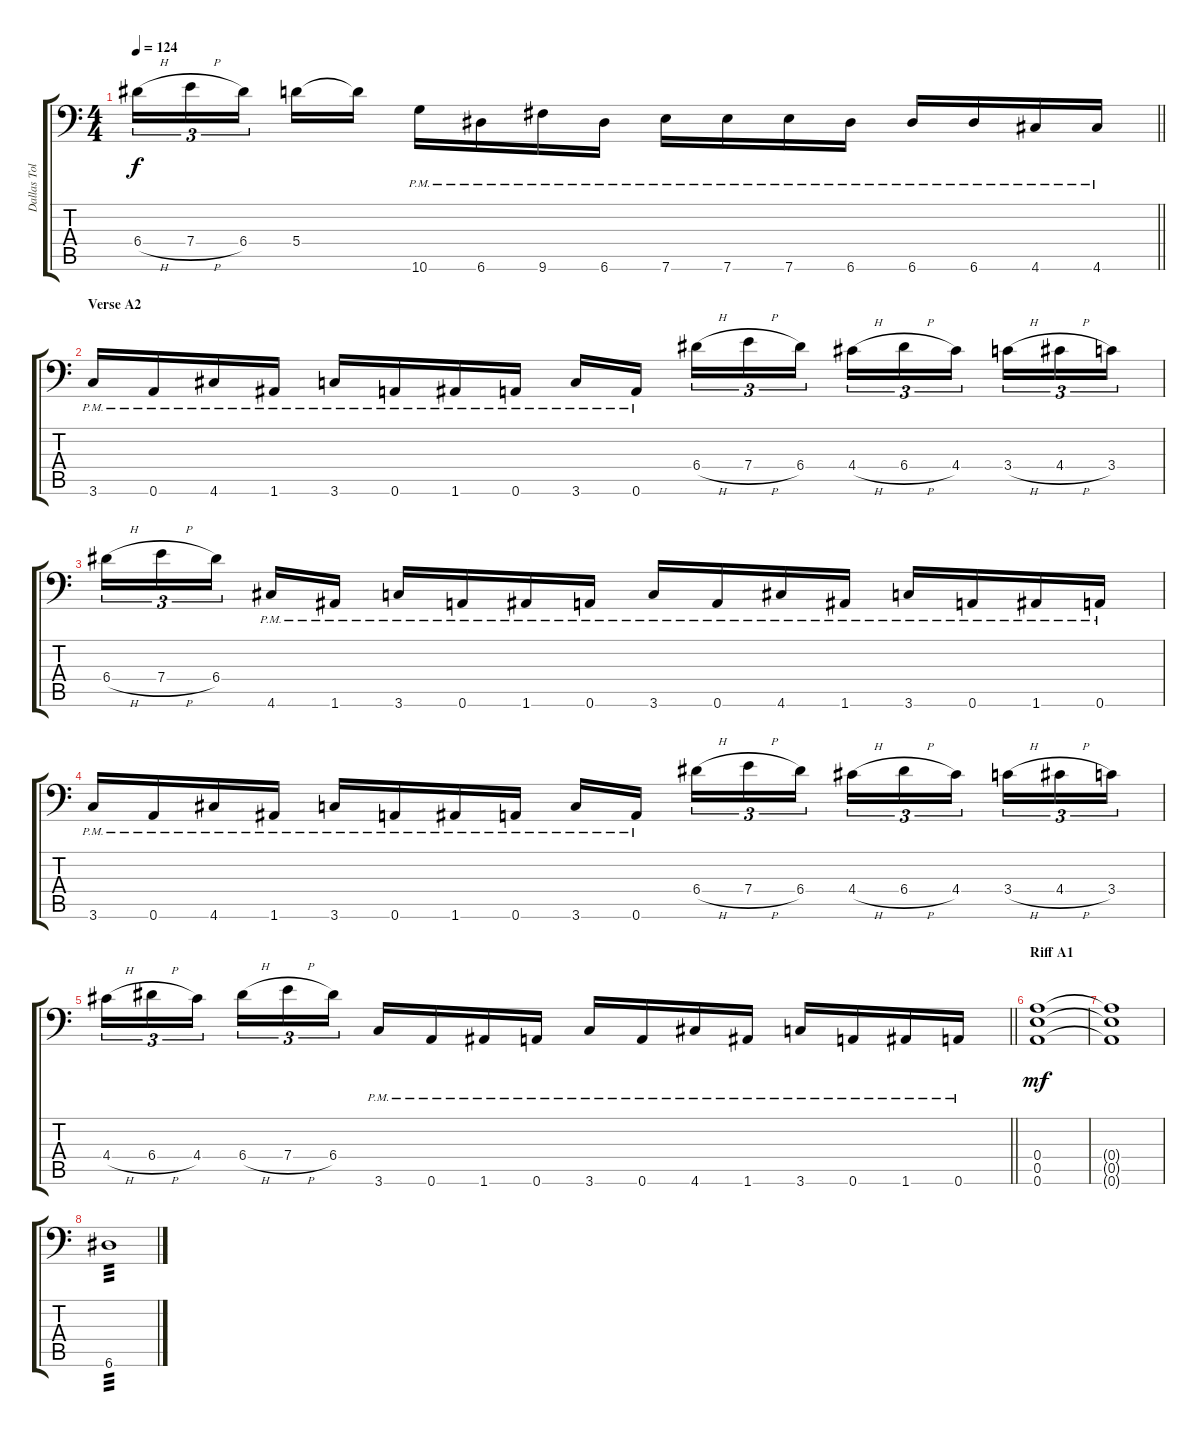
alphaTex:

\track ("Dallas Toler-Wade" "Dallas Tol") {instrument distortionguitar}
\staff {score tabs}
\tuning (B3 Gb3 D3 A2 E2 A1) {hide}
\ts (4 4)
\tempo 124
\clef f4
\barLineRight lightlight
\ks c
6.4{h}.16{tu (3 2) dy f} 7.4{h}.16{tu (3 2)} 6.4.16{tu (3 2) beam splitsecondary} 5.4.16 5.4{t}.16 10.6{pm}.16 6.6{pm}.16 9.6{pm}.16 6.6{pm}.16 7.6{pm}.16 7.6{pm}.16 7.6{pm}.16 6.6{pm}.16 6.6{pm}.16 6.6{pm}.16 4.6{pm}.16 4.6{pm}.16 |
\section ("" "Verse A2")
3.6{pm}.16 0.6{pm}.16 4.6{pm}.16 1.6{pm}.16 3.6{pm}.16 0.6{pm}.16 1.6{pm}.16 0.6{pm}.16 3.6{pm}.16 0.6{pm}.16{beam splitsecondary} 6.4{h}.16{tu (3 2)} 7.4{h}.16{tu (3 2)} 6.4.16{tu (3 2)} 4.4{h}.16{tu (3 2)} 6.4{h}.16{tu (3 2)} 4.4.16{tu (3 2) beam splitsecondary} 3.4{h}.16{tu (3 2)} 4.4{h}.16{tu (3 2)} 3.4.16{tu (3 2)} |
6.4{h}.16{tu (3 2)} 7.4{h}.16{tu (3 2)} 6.4.16{tu (3 2) beam splitsecondary} 4.6{pm}.16 1.6{pm}.16 3.6{pm}.16 0.6{pm}.16 1.6{pm}.16 0.6{pm}.16 3.6{pm}.16 0.6{pm}.16 4.6{pm}.16 1.6{pm}.16 3.6{pm}.16 0.6{pm}.16 1.6{pm}.16 0.6{pm}.16 |
3.6{pm}.16 0.6{pm}.16 4.6{pm}.16 1.6{pm}.16 3.6{pm}.16 0.6{pm}.16 1.6{pm}.16 0.6{pm}.16 3.6{pm}.16 0.6{pm}.16{beam splitsecondary} 6.4{h}.16{tu (3 2)} 7.4{h}.16{tu (3 2)} 6.4.16{tu (3 2)} 4.4{h}.16{tu (3 2)} 6.4{h}.16{tu (3 2)} 4.4.16{tu (3 2) beam splitsecondary} 3.4{h}.16{tu (3 2)} 4.4{h}.16{tu (3 2)} 3.4.16{tu (3 2)} |
\barLineRight lightlight
4.4{h}.16{tu (3 2)} 6.4{h}.16{tu (3 2)} 4.4.16{tu (3 2) beam splitsecondary} 6.4{h}.16{tu (3 2)} 7.4{h}.16{tu (3 2)} 6.4.16{tu (3 2)} 3.6{pm}.16 0.6{pm}.16 1.6{pm}.16 0.6{pm}.16 3.6{pm}.16 0.6{pm}.16 4.6{pm}.16 1.6{pm}.16 3.6{pm}.16 0.6{pm}.16 1.6{pm}.16 0.6{pm}.16 |
\section ("" "Riff A1")
(0.4 0.5 0.6).1{dy mf} |
(0.4{t} 0.5{t} 0.6{t}).1 |
6.6.1{tp 3}
